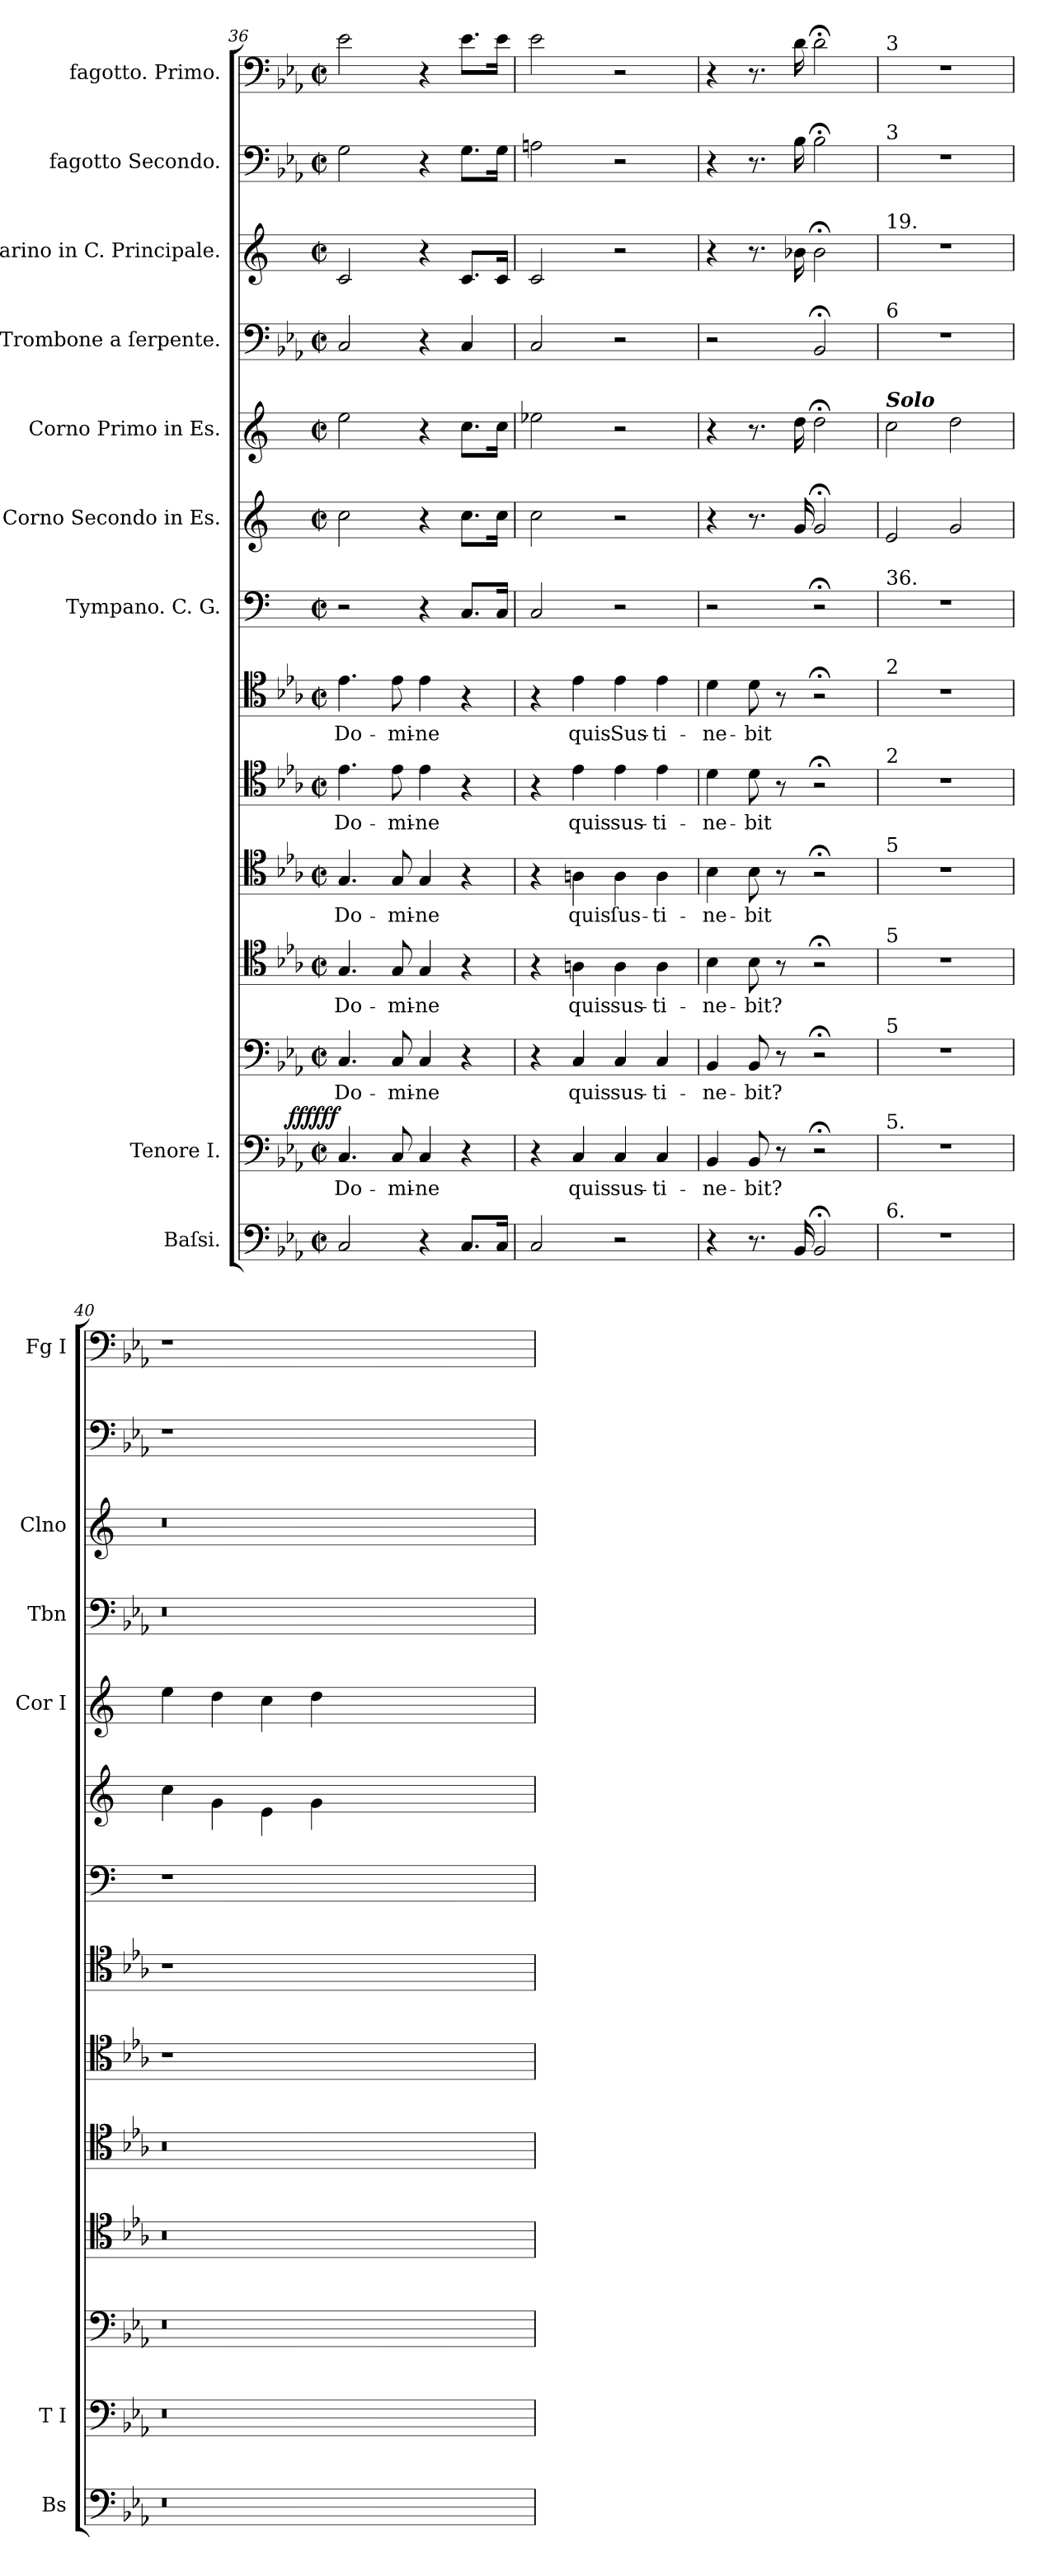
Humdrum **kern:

**kern	**kern	**text	**kern	**text	**kern	**text	**kern	**text	**kern	**text	**kern	**text	**dynam	**kern	**kern	**kern	**kern	**kern	**kern	**kern
*part9	*part8	*part8	*part8	*part8	*part8	*part8	*part8	*part8	*part8	*part8	*part8	*part8	*part8	*part7	*part6	*part5	*part4	*part3	*part2	*part1
*staff14	*staff13	*staff13	*staff12	*staff12	*staff11	*staff11	*staff10	*staff10	*staff9	*staff9	*staff8	*staff8	*staff8/9/10/11/12/13	*staff7	*staff6	*staff5	*staff4	*staff3	*staff2	*staff1
*I"Baſsi.	*I"Tenore I.	*	*	*	*	*	*	*	*	*	*	*	*	*I"Tympano. C. G.	*I"Corno Secondo in Es.	*I"Corno Primo in Es.	*I"Trombone a ſerpente.	*I"Clarino in C. Principale.	*I"fagotto Secondo.	*I"fagotto. Primo.
*I'Bs	*I'T I	*	*	*	*	*	*	*	*	*	*	*	*	*	*	*I'Cor I	*I'Tbn	*I'Clno	*	*I'Fg I
*clefF4	*clefF4	*	*clefF4	*	*clefC4	*	*clefC4	*	*clefC4	*	*clefC4	*	*	*clefF4	*clefG2	*clefG2	*clefF4	*clefG2	*clefF4	*clefF4
*	*	*	*	*	*	*	*	*	*	*	*	*	*	*	*ITrd5c9	*ITrd5c9	*	*	*	*
*k[b-e-a-]	*k[b-e-a-]	*	*k[b-e-a-]	*	*k[b-e-a-]	*	*k[b-e-a-]	*	*k[b-e-a-]	*	*k[b-e-a-]	*	*	*k[]	*k[b-e-a-]	*k[b-e-a-]	*k[b-e-a-]	*k[]	*k[b-e-a-]	*k[b-e-a-]
*E-:	*E-:	*	*E-:	*	*E-:	*	*E-:	*	*E-:	*	*E-:	*	*	*	*E-:	*E-:	*E-:	*	*E-:	*E-:
*M2/2	*M2/2	*	*M2/2	*	*M2/2	*	*M2/2	*	*M2/2	*	*M2/2	*	*	*M2/2	*M2/2	*M2/2	*M2/2	*M2/2	*M2/2	*M2/2
*met(c|)	*met(c|)	*	*met(c|)	*	*met(c|)	*	*met(c|)	*	*met(c|)	*	*met(c|)	*	*	*met(c|)	*met(c|)	*met(c|)	*met(c|)	*met(c|)	*met(c|)	*met(c|)
=36	=36	=36	=36	=36	=36	=36	=36	=36	=36	=36	=36	=36	=36	=36	=36	=36	=36	=36	=36	=36
!	!	!	!	!	!	!	!	!	!	!	!	!	!LO:DY:a=6:rj	!	!	!	!	!	!	!
!	!	!	!	!	!	!	!	!	!	!	!	!	!LO:DY:n=1:c=5	!	!	!	!	!	!	!
!	!	!	!	!	!	!	!	!	!	!	!	!	!LO:DY:n=2:a=4	!	!	!	!	!	!	!
!	!	!	!	!	!	!	!	!	!	!	!	!	!LO:DY:n=3:c=3	!	!	!	!	!	!	!
!	!	!	!	!	!	!	!	!	!	!	!	!	!LO:DY:n=4:a=2	!	!	!	!	!	!	!
!	!	!	!	!	!	!	!	!	!	!	!	!	!LO:DY:n=5:a	!	!	!	!	!	!	!
2C/	4.C/	Do-	4.C/	Do-	4.G/	Do-	4.G/	Do-	4.e-\	Do-	4.e-\	Do-	f f f f f f	2r	2e-\	2g\	2C/	2c/	2G\	2e-\
.	8C/	-mi-	8C/	-mi-	8G/	-mi-	8G/	-mi-	8e-\	-mi-	8e-\	-mi-	.	.	.	.	.	.	.	.
4r	4C/	-ne	4C/	-ne	4G/	-ne	4G/	-ne	4e-\	-ne	4e-\	-ne	.	4r	4r	4r	4r	4r	4r	4r
8.C/L	4r	.	4r	.	4r	.	4r	.	4r	.	4r	.	.	8.C/L	8.e-\L	8.e-\L	4C/	8.c/L	8.G\L	8.e-\L
16C/Jk	.	.	.	.	.	.	.	.	.	.	.	.	.	16C/Jk	16e-\Jk	16e-\Jk	.	16c/Jk	16G\Jk	16e-\Jk
=37	=37	=37	=37	=37	=37	=37	=37	=37	=37	=37	=37	=37	=37	=37	=37	=37	=37	=37	=37	=37
2C/	4r	.	4r	.	4r	.	4r	.	4r	.	4r	.	.	2C/	2e-\	2g-X\	2C/	2c/	2An\	2e-\
.	4C/	quis	4C/	quis	4An\	quis	4An\	quis	4e-\	quis	4e-\	quis	.	.	.	.	.	.	.	.
2r	4C/	sus-	4C/	sus-	4A\	sus-	4A\	ſus-	4e-\	sus-	4e-\	Sus-	.	2r	2r	2r	2r	2r	2r	2r
.	4C/	-ti-	4C/	-ti-	4A\	-ti-	4A\	-ti-	4e-\	-ti-	4e-\	-ti-	.	.	.	.	.	.	.	.
=38	=38	=38	=38	=38	=38	=38	=38	=38	=38	=38	=38	=38	=38	=38	=38	=38	=38	=38	=38	=38
4r	4BB-/	-ne-	4BB-/	-ne-	4B-\	-ne-	4B-\	-ne-	4d\	-ne-	4d\	-ne-	.	2r	4r	4r	2r	4r	4r	4r
8.r	8BB-/	-bit?	8BB-/	-bit?	8B-\	-bit?	8B-\	-bit	8d\	-bit	8d\	-bit	.	.	8.r	8.r	.	8.r	8.r	8.r
.	8r	.	8r	.	8r	.	8r	.	8r	.	8r	.	.	.	.	.	.	.	.	.
16BB-/	.	.	.	.	.	.	.	.	.	.	.	.	.	.	16B-/	16f	.	16b-X\	16B-\	16d\
2BB-;</	2r;<	.	2r;<	.	2r;<	.	2r;<	.	2r;<	.	2r;<	.	.	2r;<	2B-;</	2f;<\	2BB-;</	2b-;<\	2B-;<\	2d;\
=39	=39	=39	=39	=39	=39	=39	=39	=39	=39	=39	=39	=39	=39	=39	=39	=39	=39	=39	=39	=39
!	!	!	!	!	!	!	!	!	!	!	!	!	!	!	!	!	!	!	!	!LO:TX:a:t=3
!	!	!	!	!	!	!	!	!	!	!	!	!	!	!	!	!	!	!	!LO:TX:a:t=3	!
!	!	!	!	!	!	!	!	!	!	!	!	!	!	!	!	!	!	!LO:TX:a:t=19.	!	!
!	!	!	!	!	!	!	!	!	!	!	!	!	!	!	!	!	!LO:TX:a:t=6	!	!	!
!	!	!	!	!	!	!	!	!	!	!	!	!	!	!	!	!LO:TX:a:Bi:t=Solo	!	!	!	!
!	!	!	!	!	!	!	!	!	!	!	!	!	!	!LO:TX:a:t=36.	!	!	!	!	!	!
!	!	!	!	!	!	!	!	!	!	!	!LO:TX:a:t=2	!	!	!	!	!	!	!	!	!
!	!	!	!	!	!	!	!	!	!LO:TX:a:t=2	!	!	!	!	!	!	!	!	!	!	!
!	!	!	!	!	!	!	!LO:TX:a:t=5	!	!	!	!	!	!	!	!	!	!	!	!	!
!	!	!	!	!	!LO:TX:a:t=5	!	!	!	!	!	!	!	!	!	!	!	!	!	!	!
!	!	!	!LO:TX:a:t=5	!	!	!	!	!	!	!	!	!	!	!	!	!	!	!	!	!
!	!LO:TX:a:t=5.	!	!	!	!	!	!	!	!	!	!	!	!	!	!	!	!	!	!	!
!LO:TX:a:t=6.	!	!	!	!	!	!	!	!	!	!	!	!	!	!	!	!	!	!	!	!
1r	1r	.	1r	.	1r	.	1r	.	1r	.	1r	.	.	1r	2G/	2e-\	1r	1r	1r	1r
.	.	.	.	.	.	.	.	.	.	.	.	.	.	.	2B-/	2f\	.	.	.	.
=40	=40	=40	=40	=40	=40	=40	=40	=40	=40	=40	=40	=40	=40	=40	=40	=40	=40	=40	=40	=40
0.r	0.r	.	0.r	.	0.r	.	0.r	.	1r	.	1r	.	.	1r	4e-\	4g\	0.r	0.r	1r	1r
.	.	.	.	.	.	.	.	.	.	.	.	.	.	.	4B-\	4f\	.	.	.	.
.	.	.	.	.	.	.	.	.	.	.	.	.	.	.	4G\	4e-	.	.	.	.
.	.	.	.	.	.	.	.	.	.	.	.	.	.	.	4B-\	4f	.	.	.	.
.	.	.	.	.	.	.	.	.	0ryy	.	0ryy	.	.	0ryy	0ryy	0ryy	.	.	0ryy	0ryy
=	=	=	=	=	=	=	=	=	=	=	=	=	=	=	=	=	=	=	=	=
*-	*-	*-	*-	*-	*-	*-	*-	*-	*-	*-	*-	*-	*-	*-	*-	*-	*-	*-	*-	*-
